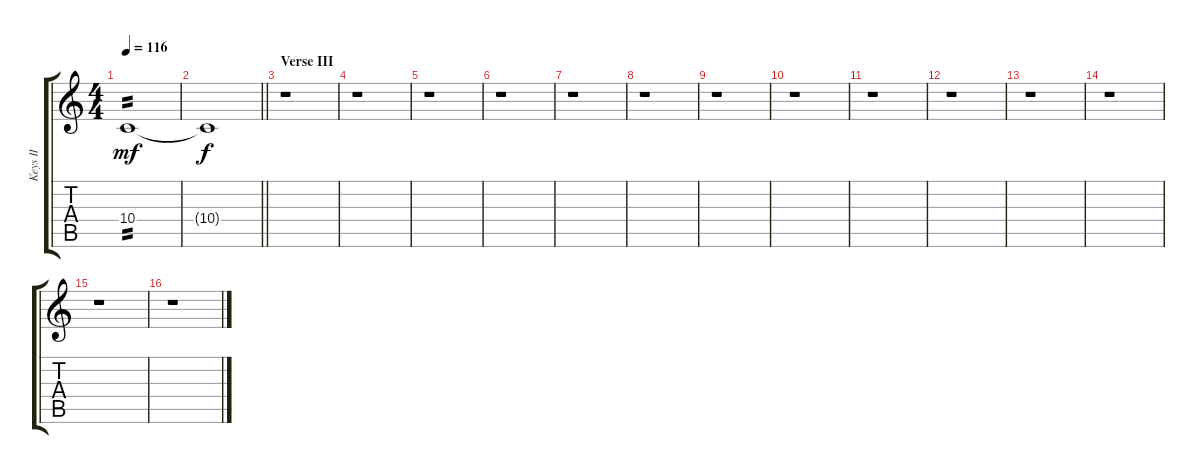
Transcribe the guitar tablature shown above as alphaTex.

\track ("Keys II" "Keys II") {instrument pad2warm}
\staff {score tabs}
\tuning (E4 B3 G3 D3 A2 E2) {hide}
\ts (4 4)
\tempo 116
\clef g2
\ks c
10.4.1{tp 2 dy mf instrument lead1square} |
\barLineRight lightlight
10.4{t}.1{dy f} |
\section ("" "Verse III")
r.1 |
r.1 |
r.1 |
r.1 |
r.1 |
r.1 |
r.1 |
r.1 |
r.1 |
r.1 |
r.1 |
r.1 |
r.1 |
r.1
